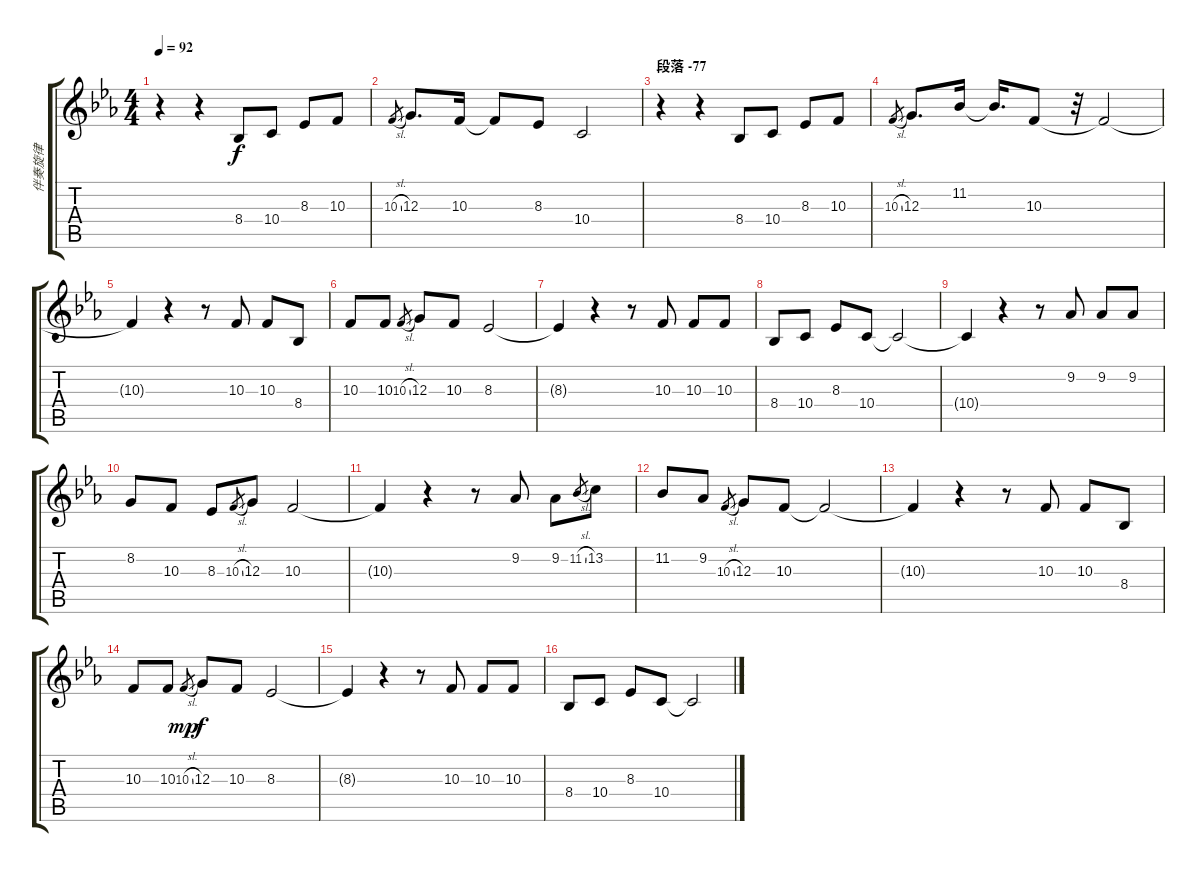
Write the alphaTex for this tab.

\track ("伴奏旋律" "伴奏旋律") {instrument lead5charang}
\staff {score tabs}
\tuning (E4 B3 G3 D3 A2 E2) {hide}
\ts (4 4)
\tempo 92
\clef g2
\ks eb
r.4{dy f} r.4 8.4.8 10.4.8 8.3.8 10.3.8 |
10.3{sl}.8{gr} 12.3.8{d} 10.3.16 10.3{t}.8 8.3.8 10.4.2 |
\section ("" "段落 -77")
r.4 r.4 8.4.8 10.4.8 8.3.8 10.3.8 |
10.3{sl}.8{gr} 12.3.8{d} 11.2.16 11.2{t}.16{d} 10.3.8 r.32 10.3{t}.2 |
10.3{t}.4 r.4 r.8 10.3.8 10.3.8 8.4.8 |
10.3.8 10.3.8 10.3{sl}.8{gr} 12.3.8 10.3.8 8.3.2 |
8.3{t}.4 r.4 r.8 10.3.8 10.3.8 10.3.8 |
8.4.8 10.4.8 8.3.8 10.4.8 10.4{t}.2 |
10.4{t}.4 r.4 r.8 9.2.8{volume 7} 9.2.8 9.2.8 |
8.2.8 10.3.8 8.3.8 10.3{sl}.8{gr} 12.3.8 10.3.2 |
10.3{t}.4 r.4 r.8 9.2.8 9.2.8 11.2{sl}.8{gr} 13.2.8 |
11.2.8 9.2.8 10.3{sl}.8{gr} 12.3.8 10.3.8 10.3{t}.2 |
10.3{t}.4 r.4 r.8 10.3.8 10.3.8 8.4.8 |
10.3.8 10.3.8 10.3{sl}.8{gr dy mp} 12.3.8{dy f} 10.3.8 8.3.2 |
8.3{t}.4 r.4 r.8 10.3.8 10.3.8 10.3.8 |
8.4.8 10.4.8 8.3.8 10.4.8 10.4{t}.2
